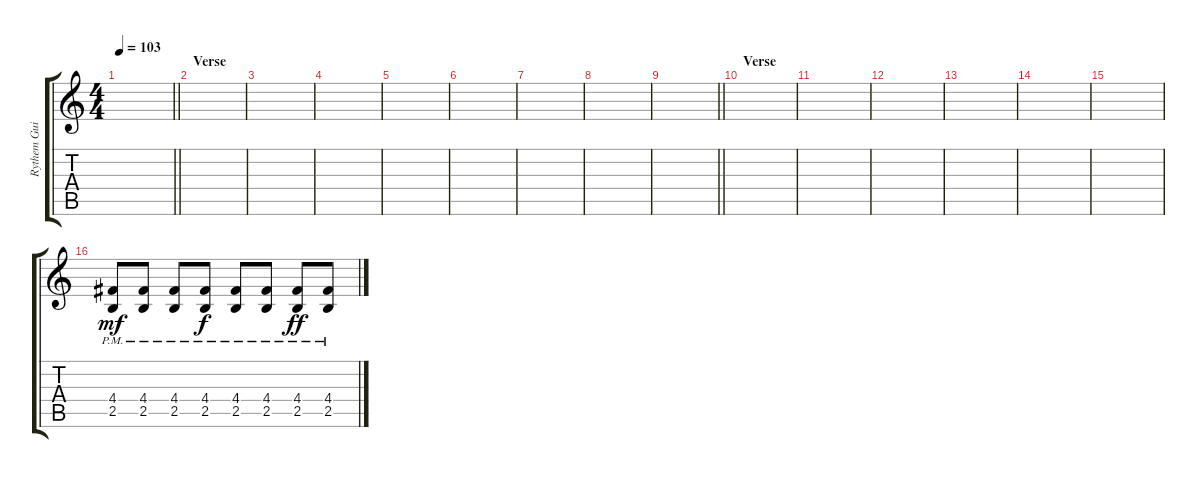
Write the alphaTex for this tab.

\track ("Rythem Guitar" "Rythem Gui") {instrument distortionguitar}
\staff {score tabs}
\tuning (E4 B3 G3 D3 A2 E2) {hide}
\ts (4 4)
\tempo 103
\clef g2
\barLineRight lightlight
\ks c
|
\section ("" "Verse")
|
|
|
|
|
|
|
\barLineRight lightlight
|
\section ("" "Verse")
|
|
|
|
|
|
(4.4{pm} 2.5{pm}).8{dy mf} (4.4{pm} 2.5{pm}).8 (4.4{pm} 2.5{pm}).8 (4.4{pm} 2.5{pm}).8{dy f} (4.4{pm} 2.5{pm}).8 (4.4{pm} 2.5{pm}).8 (4.4{pm} 2.5{pm}).8{dy ff} (4.4{pm} 2.5{pm}).8
